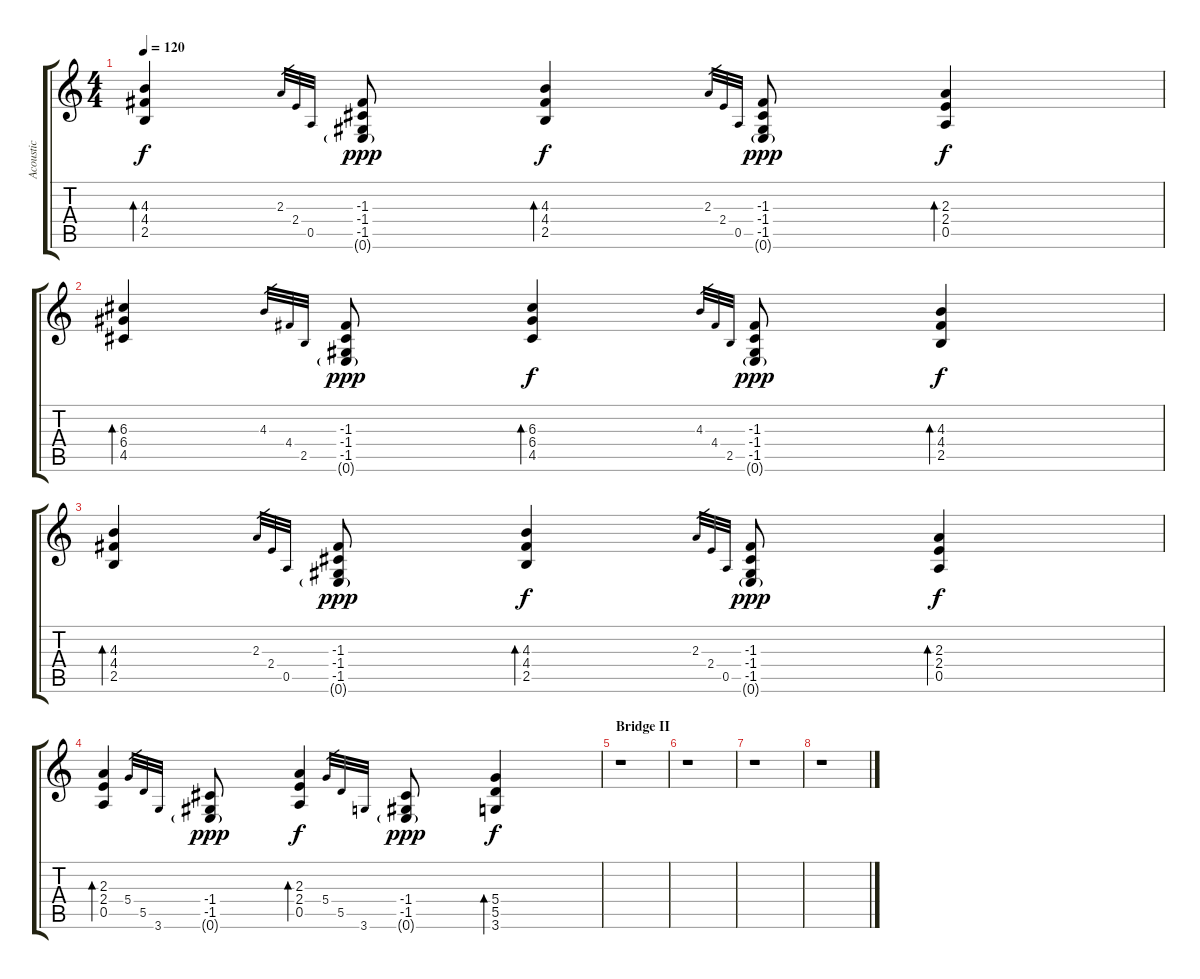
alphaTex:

\track ("Acoustic" "Acoustic") {instrument acousticguitarsteel}
\staff {score tabs}
\tuning (E4 B3 G3 D3 A2 E2) {hide}
\ts (4 4)
\tempo 120
\clef g2
\ks c
(4.3 4.4 2.5).4{bd 480 dy f} 2.3.32{gr} 2.4.32{gr} 0.5.32{gr} (-1.3 -1.4 -1.5 0.6{g}).8{dy ppp} (4.3 4.4 2.5).4{bd 480 dy f} 2.3.32{gr} 2.4.32{gr} 0.5.32{gr} (-1.3 -1.4 -1.5 0.6{g}).8{dy ppp} (2.3 2.4 0.5).4{bd 480 dy f} |
(6.3 6.4 4.5).4{bd 480} 4.3.32{gr} 4.4.32{gr} 2.5.32{gr} (-1.3 -1.4 -1.5 0.6{g}).8{dy ppp} (6.3 6.4 4.5).4{bd 480 dy f} 4.3.32{gr} 4.4.32{gr} 2.5.32{gr} (-1.3 -1.4 -1.5 0.6{g}).8{dy ppp} (4.3 4.4 2.5).4{bd 480 dy f} |
(4.3 4.4 2.5).4{bd 480} 2.3.32{gr} 2.4.32{gr} 0.5.32{gr} (-1.3 -1.4 -1.5 0.6{g}).8{dy ppp} (4.3 4.4 2.5).4{bd 480 dy f} 2.3.32{gr} 2.4.32{gr} 0.5.32{gr} (-1.3 -1.4 -1.5 0.6{g}).8{dy ppp} (2.3 2.4 0.5).4{bd 480 dy f} |
(2.3 2.4 0.5).4{bd 480} 5.4.32{gr} 5.5.32{gr} 3.6.32{gr} (-1.4 -1.5 0.6{g}).8{dy ppp} (2.3 2.4 0.5).4{bd 480 dy f} 5.4.32{gr} 5.5.32{gr} 3.6.32{gr} (-1.4 -1.5 0.6{g}).8{dy ppp} (5.4 5.5 3.6).4{bd 480 dy f} |
\section ("" "Bridge II")
r.1 |
r.1 |
r.1 |
r.1
